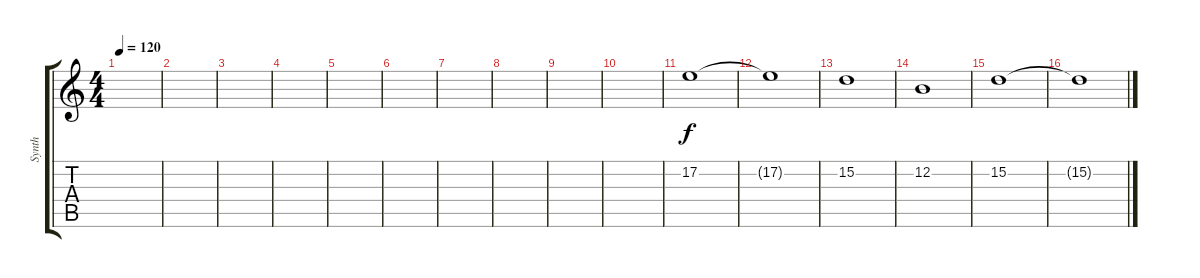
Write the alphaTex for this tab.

\track ("Synth" "Synth") {instrument stringensemble1}
\staff {score tabs}
\tuning (E4 B3 G3 D3 A2 E2) {hide}
\ts (4 4)
\tempo 120
\clef g2
\ks c
|
|
|
|
|
|
|
|
|
|
17.2.1 |
17.2{t}.1 |
15.2.1 |
12.2.1 |
15.2.1 |
15.2{t}.1
